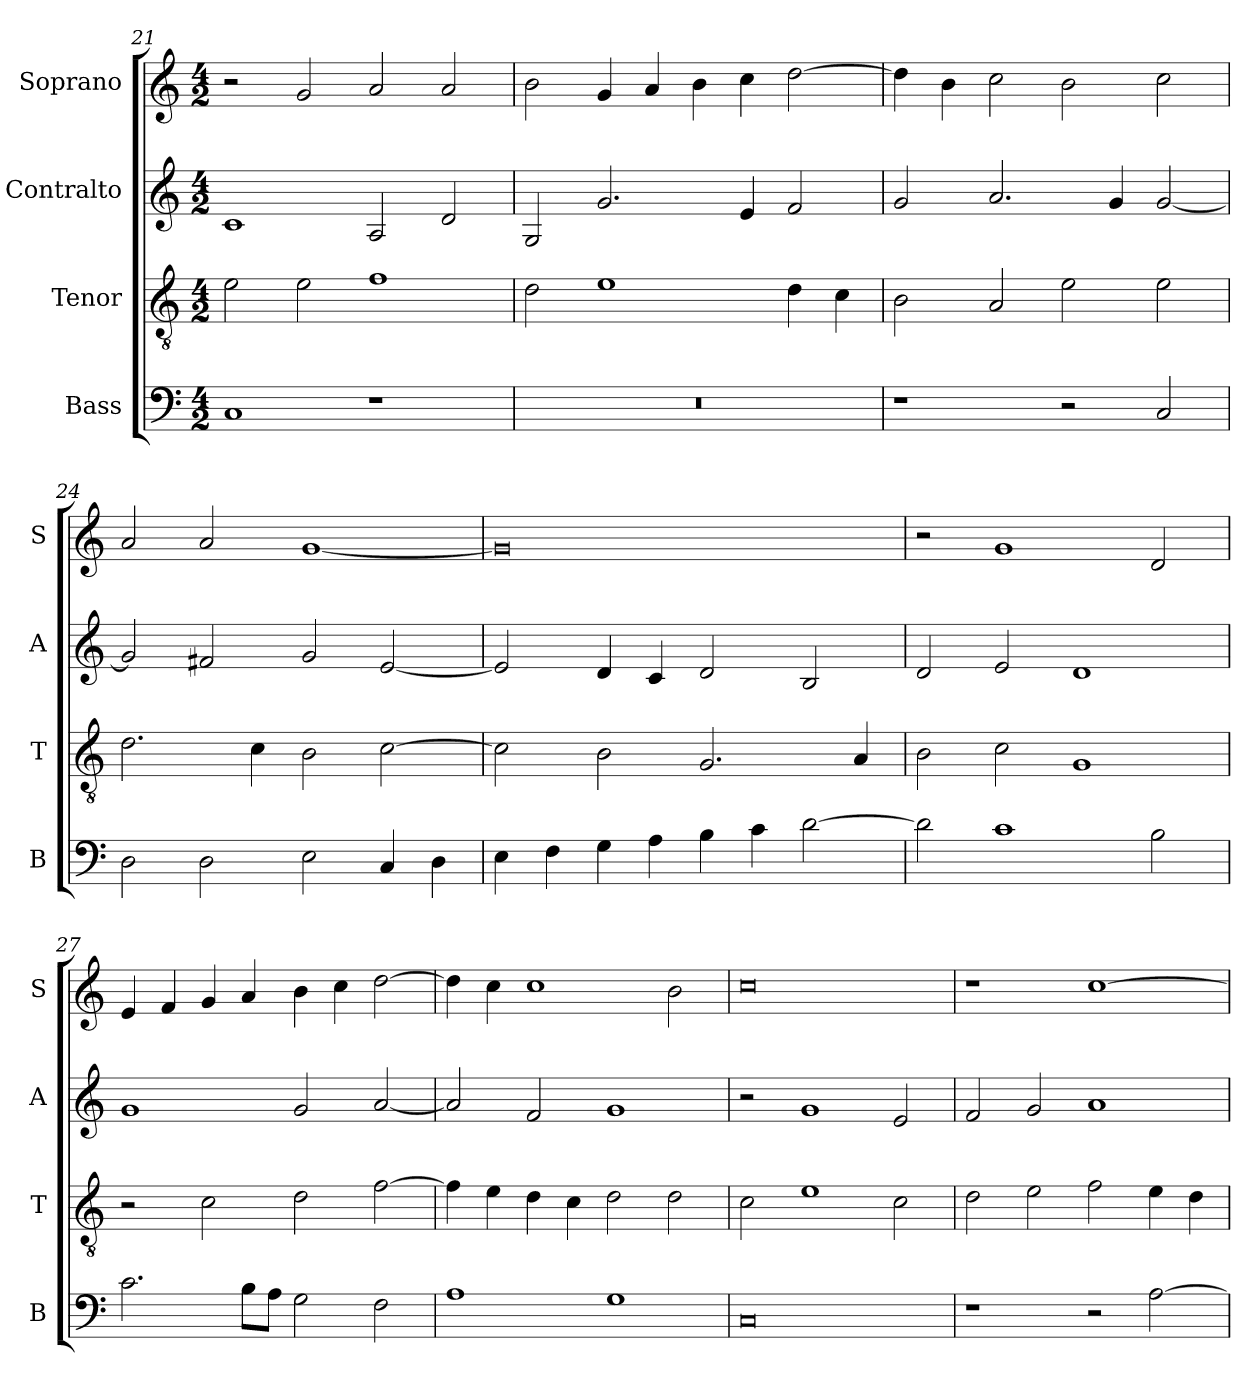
**kern	**kern	**kern	**kern
*part4	*part3	*part2	*part1
*staff4	*staff3	*staff2	*staff1
*I"Bass	*I"Tenor	*I"Contralto	*I"Soprano
*I'B	*I'T	*I'A	*I'S
*clefF4	*clefGv2	*clefG2	*clefG2
*k[]	*k[]	*k[]	*k[]
*C:ion	*C:ion	*C:ion	*C:ion
*M4/2	*M4/2	*M4/2	*M4/2
=21	=21	=21	=21
1C	2e	1c	2r
.	2e	.	2g
1r	1f	2A	2a
.	.	2d	2a
=22	=22	=22	=22
0r	2d	2G	2b
.	1e	2.g	4g
.	.	.	4a
.	.	.	4b
.	.	4e	4cc
.	4d	2f	[2dd
.	4c	.	.
=23	=23	=23	=23
1r	2B	2g	4dd]
.	.	.	4b
.	2A	2.a	2cc
2r	2e	.	2b
.	.	4g	.
2C	2e	[2g	2cc
=24	=24	=24	=24
2D	2.d	2g]	2a
2D	.	2f#X	2a
.	4c	.	.
2E	2B	2g	[1g
4C	[2c	[2e	.
4D	.	.	.
=25	=25	=25	=25
4E	2c]	2e]	0g]
4F	.	.	.
4G	2B	4d	.
4A	.	4c	.
4B	2.G	2d	.
4c	.	.	.
[2d	.	2B	.
.	4A	.	.
=26	=26	=26	=26
2d]	2B	2d	2r
1c	2c	2e	1g
.	1G	1d	.
2B	.	.	2d
=27	=27	=27	=27
2.c	2r	1g	4e
.	.	.	4f
.	2c	.	4g
8B\L	.	.	4a
8A\J	.	.	.
2G	2d	2g	4b
.	.	.	4cc
2F	[2f	[2a	[2dd
=28	=28	=28	=28
1A	4f]	2a]	4dd]
.	4e	.	4cc
.	4d	2f	1cc
.	4c	.	.
1G	2d	1g	.
.	2d	.	2b
=29	=29	=29	=29
0C	2c	2r	0cc
.	1e	1g	.
.	2c	2e	.
=30	=30	=30	=30
1r	2d	2f	1r
.	2e	2g	.
2r	2f	1a	[1cc
[2A	4e	.	.
.	4d	.	.
=	=	=	=
*-	*-	*-	*-
